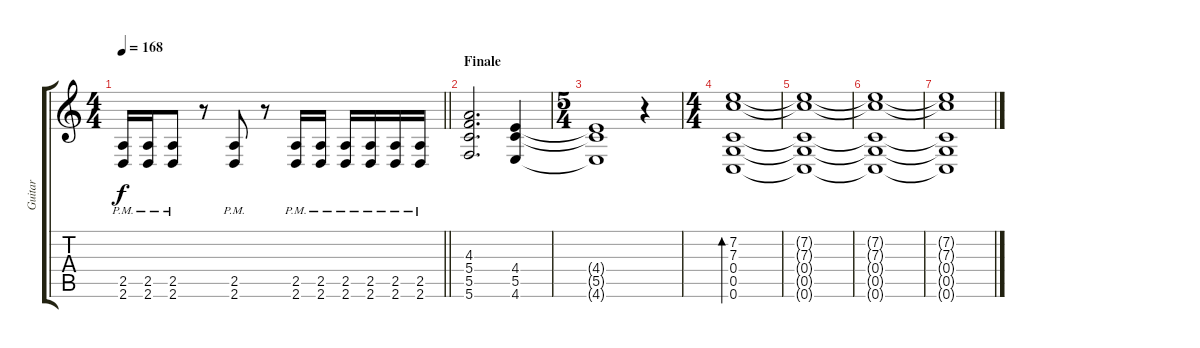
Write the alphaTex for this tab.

\track ("Guitar" "Guitar") {instrument distortionguitar}
\staff {score tabs}
\tuning (D4 A3 F3 C3 G2 C2) {hide}
\ts (4 4)
\tempo 168
\clef g2
\barLineRight lightlight
\ks c
(2.5{pm} 2.6{pm}).16{dy f} (2.5{pm} 2.6{pm}).16 (2.5{pm} 2.6{pm}).8 r.8 (2.5{pm} 2.6{pm}).8 r.8 (2.5{pm} 2.6{pm}).16 (2.5{pm} 2.6{pm}).16 (2.5{pm} 2.6{pm}).16 (2.5{pm} 2.6{pm}).16 (2.5{pm} 2.6{pm}).16 (2.5{pm} 2.6{pm}).16 |
\section ("" "Finale")
(4.3 5.4 5.5 5.6).2{d volume 12} (4.4 5.5 4.6).4 |
\ts (5 4)
(4.4{t} 5.5{t} 4.6{t}).1 r.4 |
\ts (4 4)
(7.2 7.3 0.4 0.5 0.6).1{bd 120} |
(7.2{t} 7.3{t} 0.4{t} 0.5{t} 0.6{t}).1 |
(7.2{t} 7.3{t} 0.4{t} 0.5{t} 0.6{t}).1 |
(7.2{t} 7.3{t} 0.4{t} 0.5{t} 0.6{t}).1
